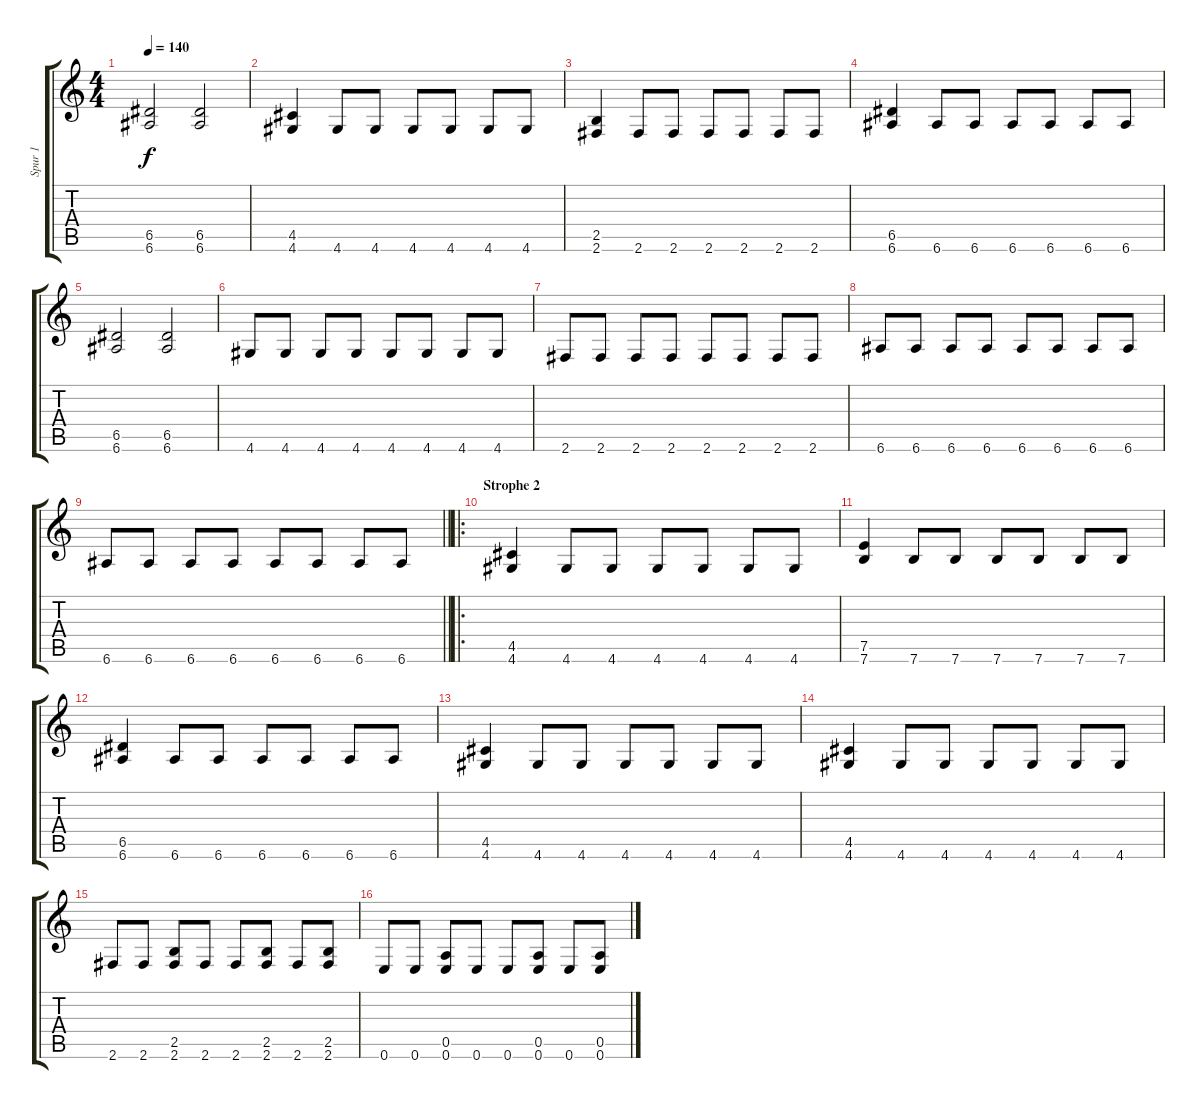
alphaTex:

\track ("Spur 1" "Spur 1") {instrument distortionguitar}
\staff {score tabs}
\tuning (E4 B3 G3 D3 A2 E2) {hide}
\ts (4 4)
\tempo 140
\clef g2
\ks c
(6.5 6.6).2{dy f} (6.5 6.6).2 |
(4.5 4.6).4 4.6.8 4.6.8 4.6.8 4.6.8 4.6.8 4.6.8 |
(2.5 2.6).4 2.6.8 2.6.8 2.6.8 2.6.8 2.6.8 2.6.8 |
(6.5 6.6).4 6.6.8 6.6.8 6.6.8 6.6.8 6.6.8 6.6.8 |
(6.5 6.6).2 (6.5 6.6).2 |
4.6.8 4.6.8 4.6.8 4.6.8 4.6.8 4.6.8 4.6.8 4.6.8 |
2.6.8 2.6.8 2.6.8 2.6.8 2.6.8 2.6.8 2.6.8 2.6.8 |
6.6.8 6.6.8 6.6.8 6.6.8 6.6.8 6.6.8 6.6.8 6.6.8 |
\barLineRight lightlight
6.6.8 6.6.8 6.6.8 6.6.8 6.6.8 6.6.8 6.6.8 6.6.8 |
\ro
\section ("" "Strophe 2")
(4.5 4.6).4 4.6.8 4.6.8 4.6.8 4.6.8 4.6.8 4.6.8 |
(7.5 7.6).4 7.6.8 7.6.8 7.6.8 7.6.8 7.6.8 7.6.8 |
(6.5 6.6).4 6.6.8 6.6.8 6.6.8 6.6.8 6.6.8 6.6.8 |
(4.5 4.6).4 4.6.8 4.6.8 4.6.8 4.6.8 4.6.8 4.6.8 |
(4.5 4.6).4 4.6.8 4.6.8 4.6.8 4.6.8 4.6.8 4.6.8 |
2.6.8 2.6.8 (2.5 2.6).8 2.6.8 2.6.8 (2.5 2.6).8 2.6.8 (2.5 2.6).8 |
0.6.8 0.6.8 (0.5 0.6).8 0.6.8 0.6.8 (0.5 0.6).8 0.6.8 (0.5 0.6).8
